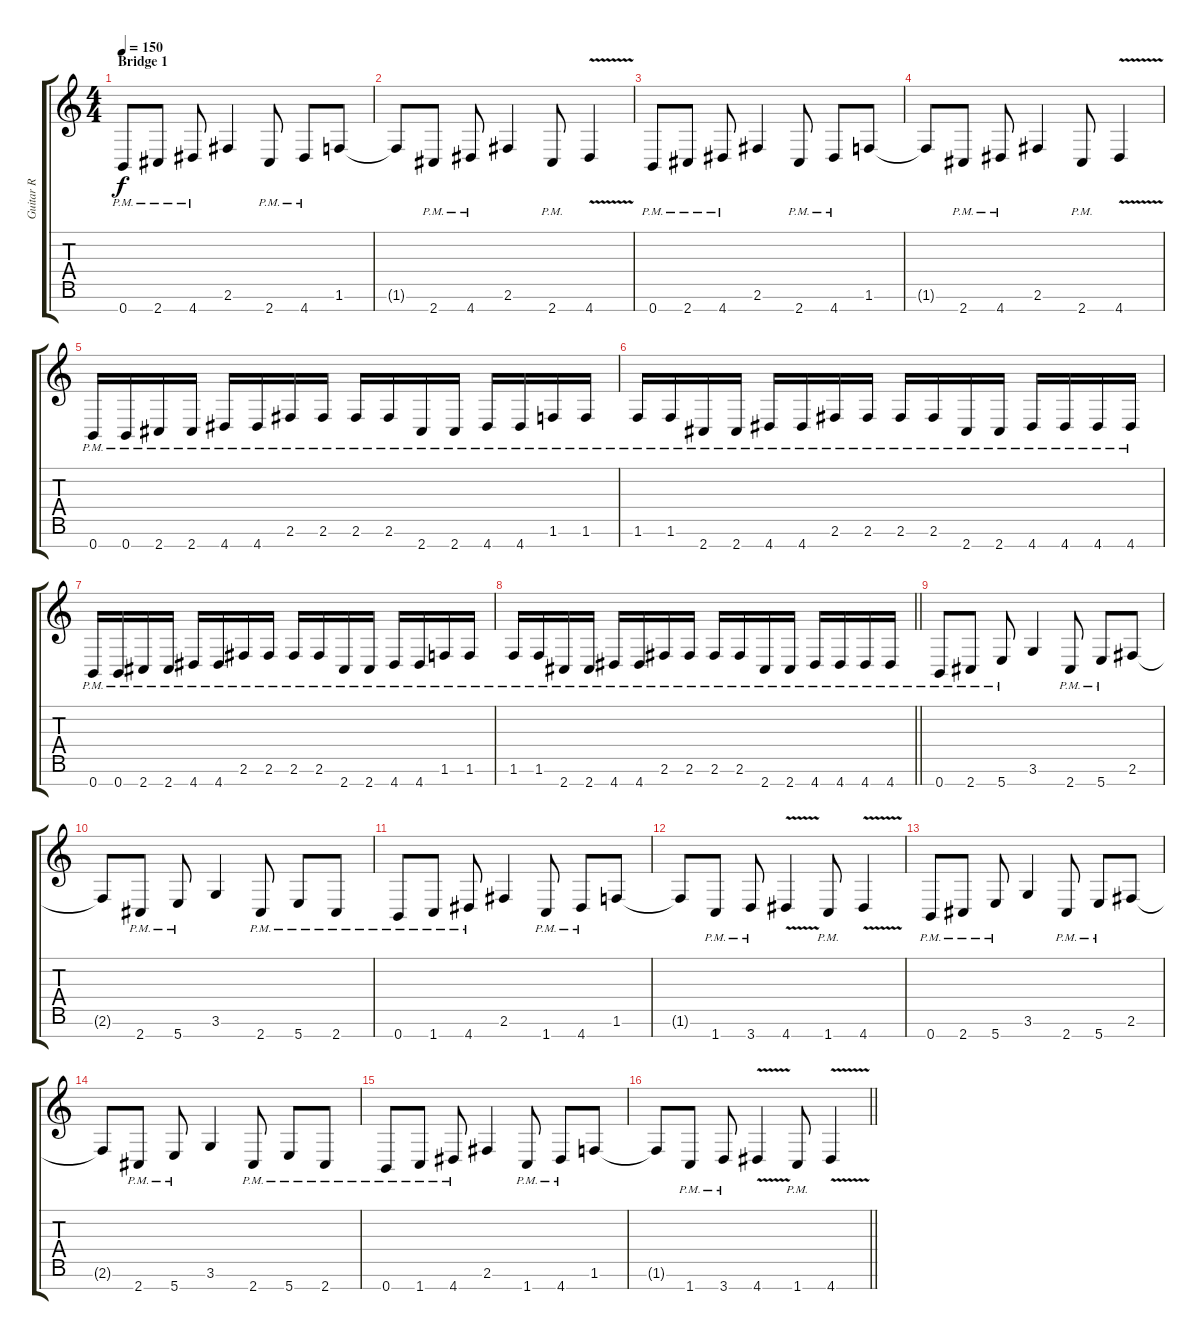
\track ("Guitar R" "Guitar R") {instrument distortionguitar}
\staff {score tabs}
\tuning (E4 B3 G3 D3 A2 E2 B1) {hide}
\ts (4 4)
\section ("" "Bridge 1")
\tempo 150
\clef g2
\ks c
0.7{pm}.8{dy f} 2.7{pm}.8 4.7{pm}.8 2.6.4 2.7{pm}.8 4.7{pm}.8 1.6.8 |
1.6{t}.8 2.7{pm}.8 4.7{pm}.8 2.6.4 2.7{pm}.8 4.7{v}.4 |
0.7{pm}.8 2.7{pm}.8 4.7{pm}.8 2.6.4 2.7{pm}.8 4.7{pm}.8 1.6.8 |
1.6{t}.8 2.7{pm}.8 4.7{pm}.8 2.6.4 2.7{pm}.8 4.7{v}.4 |
0.7{pm}.16 0.7{pm}.16 2.7{pm}.16 2.7{pm}.16 4.7{pm}.16 4.7{pm}.16 2.6{pm}.16 2.6{pm}.16 2.6{pm}.16 2.6{pm}.16 2.7{pm}.16 2.7{pm}.16 4.7{pm}.16 4.7{pm}.16 1.6{pm}.16 1.6{pm}.16 |
1.6{pm}.16 1.6{pm}.16 2.7{pm}.16 2.7{pm}.16 4.7{pm}.16 4.7{pm}.16 2.6{pm}.16 2.6{pm}.16 2.6{pm}.16 2.6{pm}.16 2.7{pm}.16 2.7{pm}.16 4.7{pm}.16 4.7{pm}.16 4.7{pm}.16 4.7{pm}.16 |
0.7{pm}.16 0.7{pm}.16 2.7{pm}.16 2.7{pm}.16 4.7{pm}.16 4.7{pm}.16 2.6{pm}.16 2.6{pm}.16 2.6{pm}.16 2.6{pm}.16 2.7{pm}.16 2.7{pm}.16 4.7{pm}.16 4.7{pm}.16 1.6{pm}.16 1.6{pm}.16 |
\barLineRight lightlight
1.6{pm}.16 1.6{pm}.16 2.7{pm}.16 2.7{pm}.16 4.7{pm}.16 4.7{pm}.16 2.6{pm}.16 2.6{pm}.16 2.6{pm}.16 2.6{pm}.16 2.7{pm}.16 2.7{pm}.16 4.7{pm}.16 4.7{pm}.16 4.7{pm}.16 4.7{pm}.16 |
\section ("" "")
0.7{pm}.8 2.7{pm}.8 5.7{pm}.8 3.6.4 2.7{pm}.8 5.7{pm}.8 2.6.8 |
2.6{t}.8 2.7{pm}.8 5.7{pm}.8 3.6.4 2.7{pm}.8 5.7{pm}.8 2.7{pm}.8 |
0.7{pm}.8 1.7{pm}.8 4.7{pm}.8 2.6.4 1.7{pm}.8 4.7{pm}.8 1.6.8 |
1.6{t}.8 1.7{pm}.8 3.7{pm}.8 4.7{v}.4 1.7{pm}.8 4.7{v}.4 |
0.7{pm}.8 2.7{pm}.8 5.7{pm}.8 3.6.4 2.7{pm}.8 5.7{pm}.8 2.6.8 |
2.6{t}.8 2.7{pm}.8 5.7{pm}.8 3.6.4 2.7{pm}.8 5.7{pm}.8 2.7{pm}.8 |
0.7{pm}.8 1.7{pm}.8 4.7{pm}.8 2.6.4 1.7{pm}.8 4.7{pm}.8 1.6.8 |
\barLineRight lightlight
1.6{t}.8 1.7{pm}.8 3.7{pm}.8 4.7{v}.4 1.7{pm}.8 4.7{v}.4
